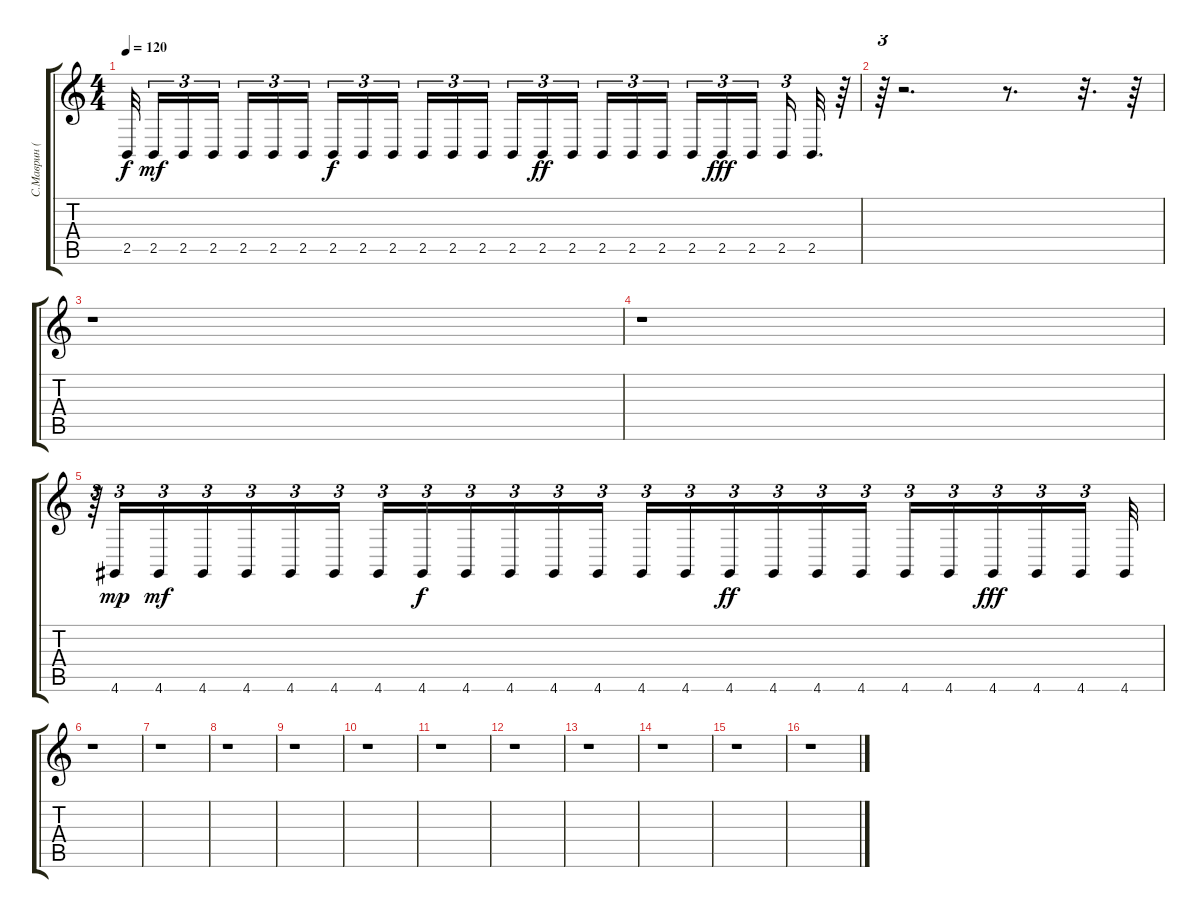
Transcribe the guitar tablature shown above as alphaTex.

\track ("С.Маврин (синтезатор)" "С.Маврин (") {instrument timpani}
\staff {score tabs}
\tuning (E4 B3 G3 D3 A2 E2) {hide}
\ts (4 4)
\tempo 120
\clef g2
\ks c
2.5{t}.32{dy f beam splitsecondary} 2.5.16{tu (3 2) dy mf} 2.5.16{tu (3 2)} 2.5.16{tu (3 2) beam splitsecondary} 2.5.16{tu (3 2)} 2.5.16{tu (3 2)} 2.5.16{tu (3 2)} 2.5.16{tu (3 2) dy f} 2.5.16{tu (3 2)} 2.5.16{tu (3 2) beam splitsecondary} 2.5.16{tu (3 2)} 2.5.16{tu (3 2)} 2.5.16{tu (3 2)} 2.5.16{tu (3 2)} 2.5.16{tu (3 2) dy ff} 2.5.16{tu (3 2) beam splitsecondary} 2.5.16{tu (3 2)} 2.5.16{tu (3 2)} 2.5.16{tu (3 2)} 2.5.16{tu (3 2)} 2.5.16{tu (3 2) dy fff} 2.5.16{tu (3 2) beam splitsecondary} 2.5.16{tu (3 2)} 2.5.32{d} r.64 |
r.64{tu (3 2)} r.2{d} r.8{d} r.32{d} r.64 |
r.1 |
r.1 |
r.64{tu (3 2)} 4.6.16{tu (3 2) dy mp} 4.6.16{tu (3 2) dy mf} 4.6.16{tu (3 2)} 4.6.16{tu (3 2)} 4.6.16{tu (3 2)} 4.6.16{tu (3 2)} 4.6.16{tu (3 2)} 4.6.16{tu (3 2) dy f} 4.6.16{tu (3 2)} 4.6.16{tu (3 2)} 4.6.16{tu (3 2)} 4.6.16{tu (3 2)} 4.6.16{tu (3 2)} 4.6.16{tu (3 2)} 4.6.16{tu (3 2) dy ff} 4.6.16{tu (3 2)} 4.6.16{tu (3 2)} 4.6.16{tu (3 2)} 4.6.16{tu (3 2)} 4.6.16{tu (3 2)} 4.6.16{tu (3 2) dy fff} 4.6.16{tu (3 2)} 4.6.16{tu (3 2) beam splitsecondary} 4.6.32 |
r.1 |
r.1 |
r.1 |
r.1 |
r.1 |
r.1 |
r.1 |
r.1 |
r.1 |
r.1 |
r.1
